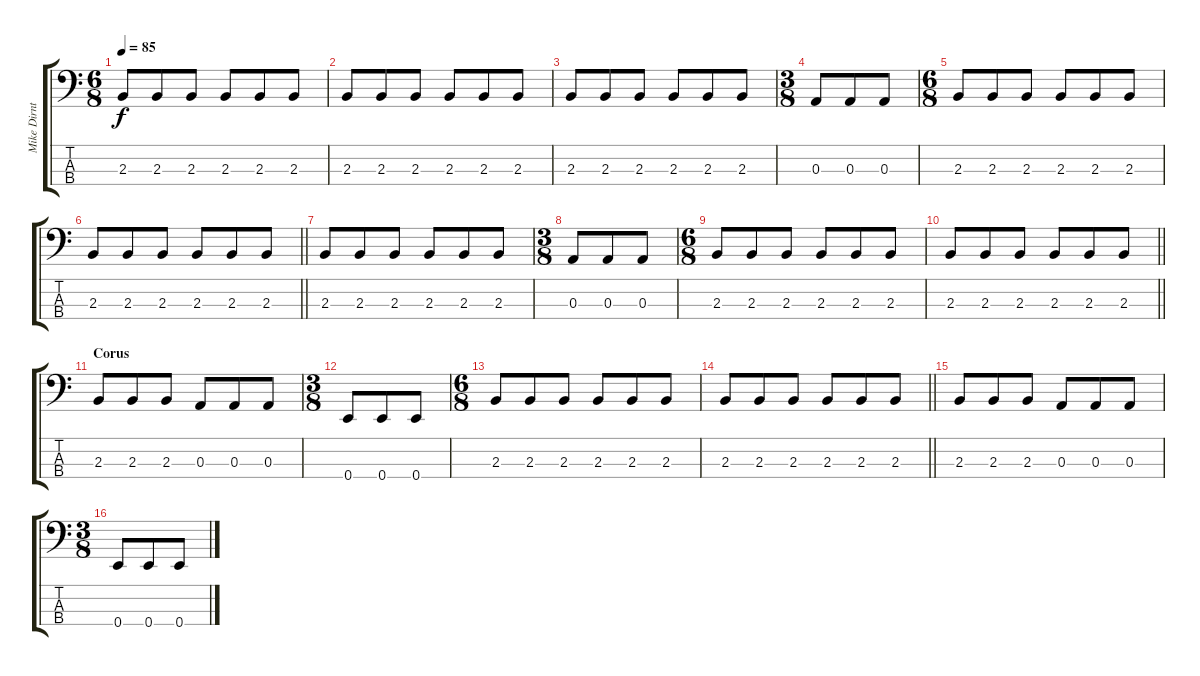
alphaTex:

\track ("Mike Dirnt" "Mike Dirnt") {instrument electricbassfinger}
\staff {score tabs}
\tuning (G2 D2 A1 E1) {hide}
\ts (6 8)
\tempo 85
\clef f4
\ks c
2.3.8{dy f} 2.3.8 2.3.8 2.3.8 2.3.8 2.3.8 |
2.3.8 2.3.8 2.3.8 2.3.8 2.3.8 2.3.8 |
2.3.8 2.3.8 2.3.8 2.3.8 2.3.8 2.3.8 |
\ts (3 8)
0.3.8 0.3.8 0.3.8 |
\ts (6 8)
2.3.8 2.3.8 2.3.8 2.3.8 2.3.8 2.3.8 |
\barLineRight lightlight
2.3.8 2.3.8 2.3.8 2.3.8 2.3.8 2.3.8 |
2.3.8 2.3.8 2.3.8 2.3.8 2.3.8 2.3.8 |
\ts (3 8)
0.3.8 0.3.8 0.3.8 |
\ts (6 8)
2.3.8 2.3.8 2.3.8 2.3.8 2.3.8 2.3.8 |
\barLineRight lightlight
2.3.8 2.3.8 2.3.8 2.3.8 2.3.8 2.3.8 |
\section ("" "Corus")
2.3.8 2.3.8 2.3.8 0.3.8 0.3.8 0.3.8 |
\ts (3 8)
0.4.8 0.4.8 0.4.8 |
\ts (6 8)
2.3.8 2.3.8 2.3.8 2.3.8 2.3.8 2.3.8 |
\barLineRight lightlight
2.3.8 2.3.8 2.3.8 2.3.8 2.3.8 2.3.8 |
2.3.8 2.3.8 2.3.8 0.3.8 0.3.8 0.3.8 |
\ts (3 8)
0.4.8 0.4.8 0.4.8
